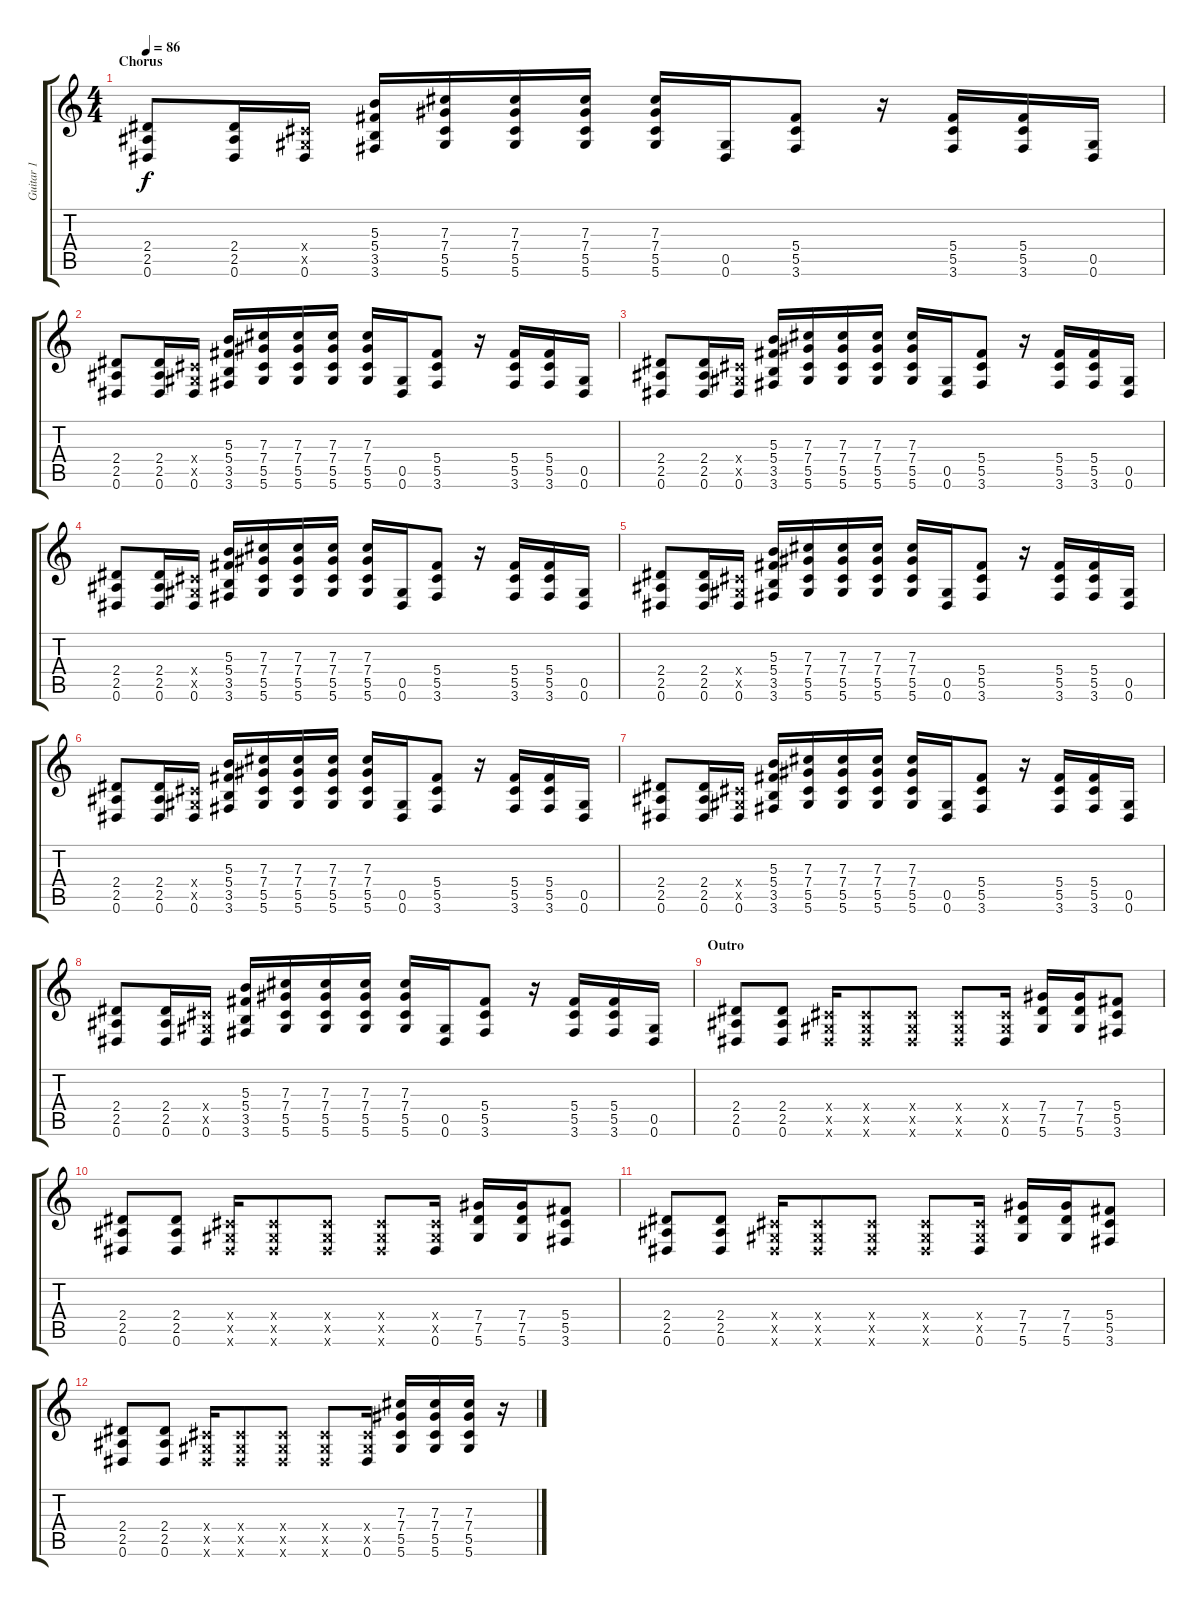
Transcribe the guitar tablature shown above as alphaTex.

\track ("Guitar 1" "Guitar 1") {instrument distortionguitar}
\staff {score tabs}
\tuning (Eb4 Bb3 Gb3 Db3 Ab2 Eb2) {hide}
\ts (4 4)
\section ("" "Chorus")
\tempo 86
\clef g2
\ks c
(2.4 2.5 0.6).8{dy f} (2.4 2.5 0.6).16 (0.4{x} 0.5{x} 0.6).16 (5.3 5.4 3.5 3.6).16 (7.3 7.4 5.5 5.6).16 (7.3 7.4 5.5 5.6).16 (7.3 7.4 5.5 5.6).16 (7.3 7.4 5.5 5.6).16 (0.5 0.6).16 (5.4 5.5 3.6).8 r.16 (5.4 5.5 3.6).16 (5.4 5.5 3.6).16 (0.5 0.6).16 |
(2.4 2.5 0.6).8 (2.4 2.5 0.6).16 (0.4{x} 0.5{x} 0.6).16 (5.3 5.4 3.5 3.6).16 (7.3 7.4 5.5 5.6).16 (7.3 7.4 5.5 5.6).16 (7.3 7.4 5.5 5.6).16 (7.3 7.4 5.5 5.6).16 (0.5 0.6).16 (5.4 5.5 3.6).8 r.16 (5.4 5.5 3.6).16 (5.4 5.5 3.6).16 (0.5 0.6).16 |
(2.4 2.5 0.6).8 (2.4 2.5 0.6).16 (0.4{x} 0.5{x} 0.6).16 (5.3 5.4 3.5 3.6).16 (7.3 7.4 5.5 5.6).16 (7.3 7.4 5.5 5.6).16 (7.3 7.4 5.5 5.6).16 (7.3 7.4 5.5 5.6).16 (0.5 0.6).16 (5.4 5.5 3.6).8 r.16 (5.4 5.5 3.6).16 (5.4 5.5 3.6).16 (0.5 0.6).16 |
(2.4 2.5 0.6).8 (2.4 2.5 0.6).16 (0.4{x} 0.5{x} 0.6).16 (5.3 5.4 3.5 3.6).16 (7.3 7.4 5.5 5.6).16 (7.3 7.4 5.5 5.6).16 (7.3 7.4 5.5 5.6).16 (7.3 7.4 5.5 5.6).16 (0.5 0.6).16 (5.4 5.5 3.6).8 r.16 (5.4 5.5 3.6).16 (5.4 5.5 3.6).16 (0.5 0.6).16 |
(2.4 2.5 0.6).8 (2.4 2.5 0.6).16 (0.4{x} 0.5{x} 0.6).16 (5.3 5.4 3.5 3.6).16 (7.3 7.4 5.5 5.6).16 (7.3 7.4 5.5 5.6).16 (7.3 7.4 5.5 5.6).16 (7.3 7.4 5.5 5.6).16 (0.5 0.6).16 (5.4 5.5 3.6).8 r.16 (5.4 5.5 3.6).16 (5.4 5.5 3.6).16 (0.5 0.6).16 |
(2.4 2.5 0.6).8 (2.4 2.5 0.6).16 (0.4{x} 0.5{x} 0.6).16 (5.3 5.4 3.5 3.6).16 (7.3 7.4 5.5 5.6).16 (7.3 7.4 5.5 5.6).16 (7.3 7.4 5.5 5.6).16 (7.3 7.4 5.5 5.6).16 (0.5 0.6).16 (5.4 5.5 3.6).8 r.16 (5.4 5.5 3.6).16 (5.4 5.5 3.6).16 (0.5 0.6).16 |
(2.4 2.5 0.6).8 (2.4 2.5 0.6).16 (0.4{x} 0.5{x} 0.6).16 (5.3 5.4 3.5 3.6).16 (7.3 7.4 5.5 5.6).16 (7.3 7.4 5.5 5.6).16 (7.3 7.4 5.5 5.6).16 (7.3 7.4 5.5 5.6).16 (0.5 0.6).16 (5.4 5.5 3.6).8 r.16 (5.4 5.5 3.6).16 (5.4 5.5 3.6).16 (0.5 0.6).16 |
(2.4 2.5 0.6).8 (2.4 2.5 0.6).16 (0.4{x} 0.5{x} 0.6).16 (5.3 5.4 3.5 3.6).16 (7.3 7.4 5.5 5.6).16 (7.3 7.4 5.5 5.6).16 (7.3 7.4 5.5 5.6).16 (7.3 7.4 5.5 5.6).16 (0.5 0.6).16 (5.4 5.5 3.6).8 r.16 (5.4 5.5 3.6).16 (5.4 5.5 3.6).16 (0.5 0.6).16 |
\section ("" "Outro")
(2.4 2.5 0.6).8 (2.4 2.5 0.6).8 (0.4{x} 0.5{x} 0.6{x}).16 (0.4{x} 0.5{x} 0.6{x}).8 (0.4{x} 0.5{x} 0.6{x}).8 (0.4{x} 0.5{x} 0.6{x}).8 (0.4{x} 0.5{x} 0.6).16 (7.4 7.5 5.6).16 (7.4 7.5 5.6).16 (5.4 5.5 3.6).8 |
(2.4 2.5 0.6).8 (2.4 2.5 0.6).8 (0.4{x} 0.5{x} 0.6{x}).16 (0.4{x} 0.5{x} 0.6{x}).8 (0.4{x} 0.5{x} 0.6{x}).8 (0.4{x} 0.5{x} 0.6{x}).8 (0.4{x} 0.5{x} 0.6).16 (7.4 7.5 5.6).16 (7.4 7.5 5.6).16 (5.4 5.5 3.6).8 |
(2.4 2.5 0.6).8 (2.4 2.5 0.6).8 (0.4{x} 0.5{x} 0.6{x}).16 (0.4{x} 0.5{x} 0.6{x}).8 (0.4{x} 0.5{x} 0.6{x}).8 (0.4{x} 0.5{x} 0.6{x}).8 (0.4{x} 0.5{x} 0.6).16 (7.4 7.5 5.6).16 (7.4 7.5 5.6).16 (5.4 5.5 3.6).8 |
(2.4 2.5 0.6).8 (2.4 2.5 0.6).8 (0.4{x} 0.5{x} 0.6{x}).16 (0.4{x} 0.5{x} 0.6{x}).8 (0.4{x} 0.5{x} 0.6{x}).8 (0.4{x} 0.5{x} 0.6{x}).8 (0.4{x} 0.5{x} 0.6).16 (7.3 7.4 5.5 5.6).16 (7.3 7.4 5.5 5.6).16 (7.3 7.4 5.5 5.6).16 r.16
